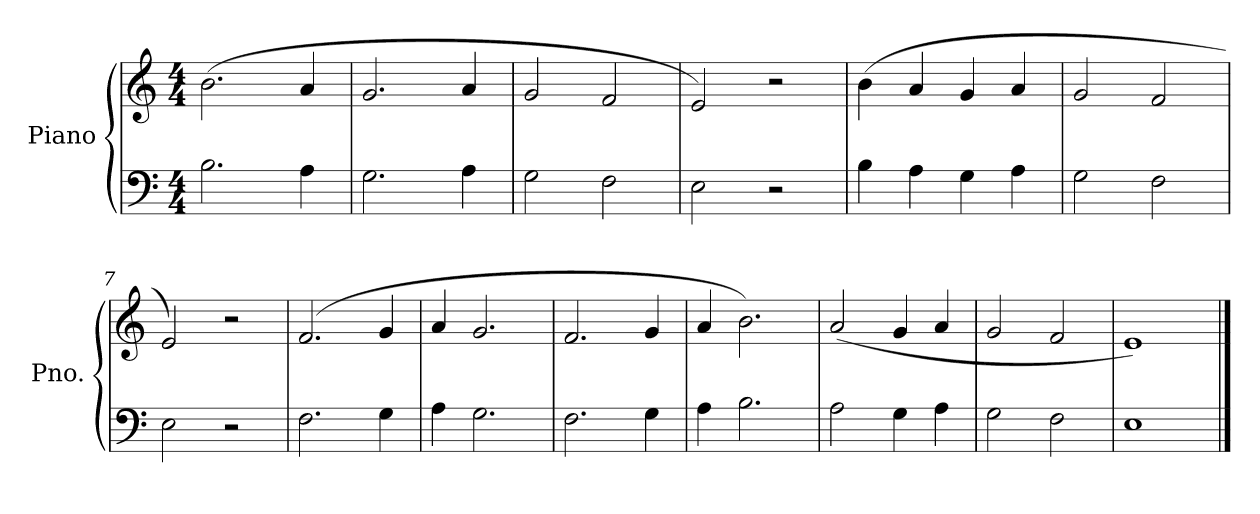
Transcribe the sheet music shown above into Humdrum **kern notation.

**kern	**kern
*part1	*part1
*staff2	*staff1
*I"Piano	*
*I'Pno.	*
*clefF4	*clefG2
*k[]	*k[]
*M4/4	*M4/4
*MM112	*MM112
=1	=1
2.B\	(>2.b\
4A\	4a/
=2	=2
2.G\	2.g/
4A\	4a/
=3	=3
2G\	2g/
2F\	2f/
=4	=4
2E\	2e/)
2r	2r
=5	=5
4B\	(>4b\
4A\	4a/
4G\	4g/
4A\	4a/
=6	=6
2G\	2g/
2F\	2f/
=7	=7
2E\	2e/)
2r	2r
!!LO:LB:g=z
=8	=8
2.F\	(>2.f/
4G\	4g/
=9	=9
4A\	4a/
2.G\	2.g/
=10	=10
2.F\	2.f/
4G\	4g/
=11	=11
4A\	4a/
2.B\	2.b\)
=12	=12
2A\	(<2a/
4G\	4g/
4A\	4a/
=13	=13
2G\	2g/
2F\	2f/
=14	=14
1E	1e)
==	==
*-	*-
